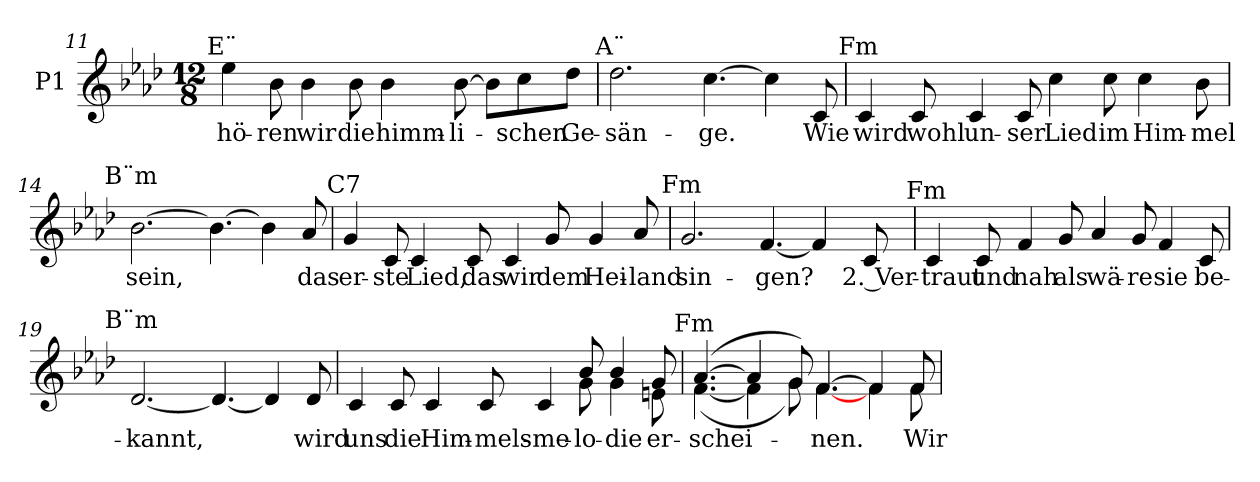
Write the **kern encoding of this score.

**kern	**text
*part1	*part1
*staff1	*staff1
*I"P1	*
*clefG2	*
*k[b-e-a-d-]	*
*f:	*
*M12/8	*
=11	=11
!LO:TX:a:cj:t=E¨	!
!	!LO:LY:b:color=#000000
4ee-i\	hö-
!	!LO:LY:b:color=#000000
8b-i\	-ren
!	!LO:LY:b:color=#000000
4b-i\	wir
!	!LO:LY:b:color=#000000
8b-i\	die
!	!LO:LY:b:color=#000000
4b-i\	himm-
!	!LO:LY:b:color=#000000
[>8b-i\	-li-
8b-i\L]	.
!	!LO:LY:b:color=#000000
8cci\	-schen
!	!LO:LY:b:color=#000000
8dd-i\J	Ge-
=12	=12
!LO:TX:a:cj:t=A¨	!
!	!LO:LY:b:color=#000000
2.dd-i\	-sän-
!	!LO:LY:b:color=#000000
[>4.cci\	-ge.
4cci\]	.
!	!LO:LY:b:color=#000000
8ci/	Wie
!!LO:LB:g=z
=13	=13
!LO:TX:a:cj:t=Fm	!
!	!LO:LY:b:color=#000000
4ci/	wird
!	!LO:LY:b:color=#000000
8ci/	wohl
!	!LO:LY:b:color=#000000
4ci/	un-
!	!LO:LY:b:color=#000000
8ci/	-ser
!	!LO:LY:b:color=#000000
4cci\	Lied
!	!LO:LY:b:color=#000000
8cci\	im
!	!LO:LY:b:color=#000000
4cci\	Him-
!	!LO:LY:b:color=#000000
8b-i\	-mel
=14	=14
!LO:TX:a:cj:t=B¨m	!
!	!LO:LY:b:color=#000000
[>2.b-i\	sein,
4.b-i\_>	.
4b-i\]	.
!	!LO:LY:b:color=#000000
8a-i/	das
!!LO:LB:g=z
=15	=15
!LO:TX:a:cj:t=C7	!
!	!LO:LY:b:color=#000000
4gi/	er-
!	!LO:LY:b:color=#000000
8ci/	-ste
!	!LO:LY:b:color=#000000
4ci/	Lied,
!	!LO:LY:b:color=#000000
8ci/	das
!	!LO:LY:b:color=#000000
4ci/	wir
!	!LO:LY:b:color=#000000
8gi/	dem
!	!LO:LY:b:color=#000000
4gi/	Hei-
!	!LO:LY:b:color=#000000
8a-i/	-land
=16	=16
!LO:TX:a:cj:t=Fm	!
!	!LO:LY:b:color=#000000
2.gi/	sin-
!	!LO:LY:b:color=#000000
[<4.fi/	-gen?
4fi/]	.
!!LO:LB:g=z
=17-	=17-
!	!LO:LY:b:color=#000000
8ci/	2. Ver-
=18	=18
!LO:TX:a:cj:t=Fm	!
!	!LO:LY:b:color=#000000
4ci/	-traut
!	!LO:LY:b:color=#000000
8ci/	und
!	!LO:LY:b:color=#000000
4fi/	nah
!	!LO:LY:b:color=#000000
8gi/	als
!	!LO:LY:b:color=#000000
4a-i/	wä-
!	!LO:LY:b:color=#000000
8gi/	-re
!	!LO:LY:b:color=#000000
4fi/	sie
!	!LO:LY:b:color=#000000
8ci/	be-
=19	=19
!LO:TX:a:cj:t=B¨m	!
!	!LO:LY:b:color=#000000
[<2.d-i/	-kannt,
4.d-i/_<	.
4d-i/]	.
!	!LO:LY:b:color=#000000
8d-i/	wird
=20	=20
!LO:TX:a:cj:t=C7	!
!	!LO:LY:b:color=#000000
*^	*
4ci/	1ryy	uns
!	!	!LO:LY:b:color=#000000
8ci/	.	die
!	!	!LO:LY:b:color=#000000
4ci/	.	Him-
!	!	!LO:LY:b:color=#000000
8ci/	.	-mels-
!	!	!LO:LY:b:color=#000000
4ci/	.	-me-
!	!	!LO:LY:b:color=#000000
8b-i/	8gi\	-lo-
!	!	!LO:LY:b:color=#000000
4b-i/	4gi\	-die
!	!	!LO:LY:b:color=#000000
8gi/	8eni\	er-
!!LO:LB:g=z	!!
=21	=21	=21
!LO:TX:a:cj:t=Fm	!	!
!	!	!LO:LY:b:color=#000000
([>4.a-i/	([<4.fi\	-schei-
4a-i/]	4fi\]	.
8gi/)	8gi\)	.
!	!	!LO:LY:b:color=#000000
[>4.fi/	[<4.fi\	-nen.
4fi/]	4fi\	.
!	!	!LO:LY:b:color=#000000
8fi/	8fi\	Wir
*v	*v	*
=	=
*-	*-
